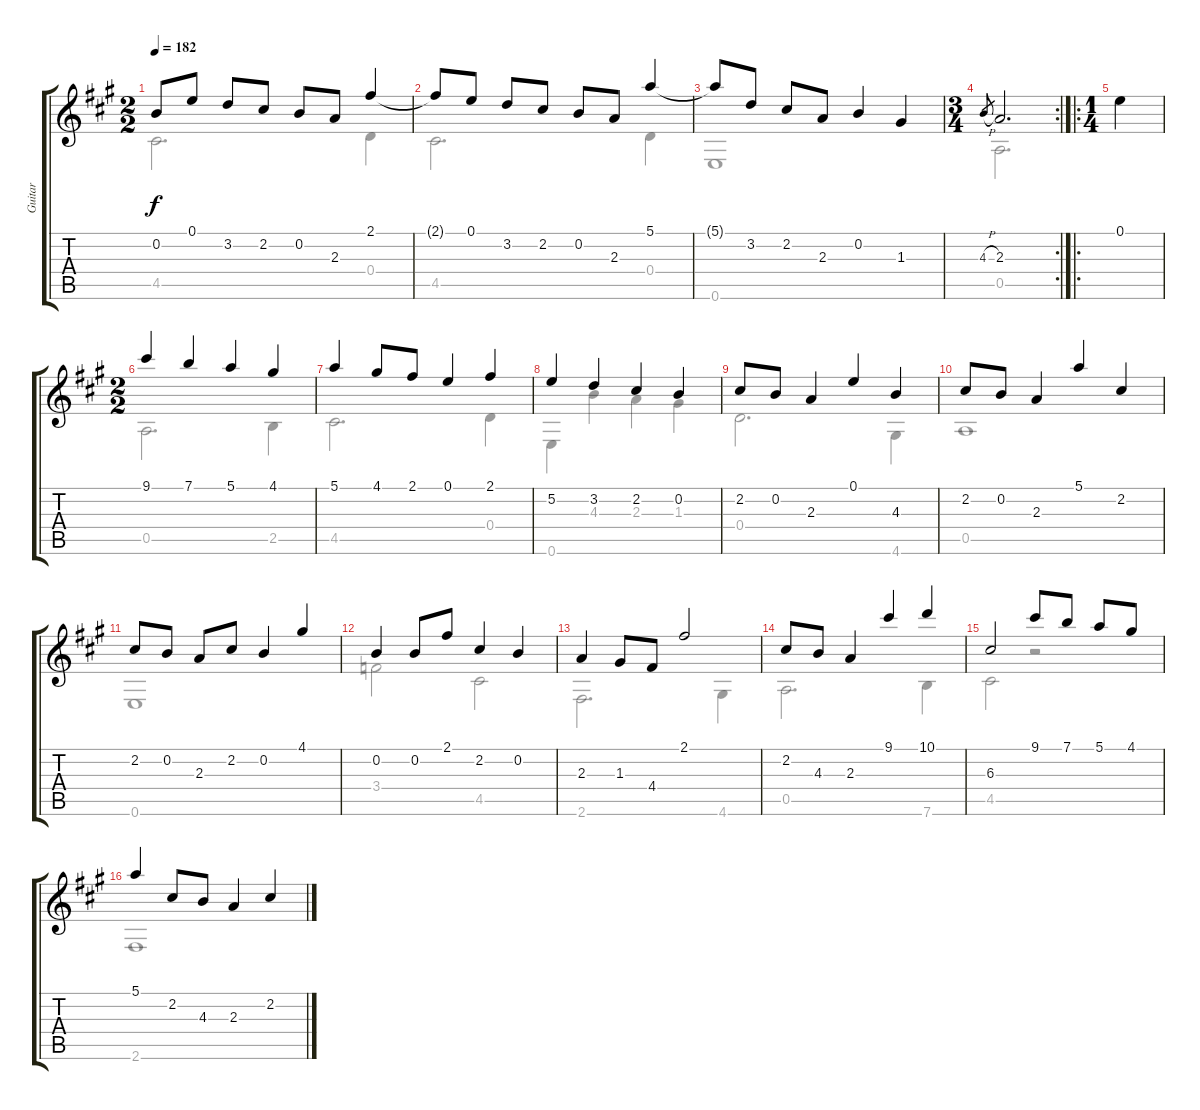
\track ("Guitar" "Guitar") {instrument acousticguitarnylon}
\staff {score tabs}
\tuning (E4 B3 G3 D3 A2 E2) {hide}
\voice
\ts (2 2)
\tempo 182
\clef g2
\ks a
0.2{t}.8{dy f} 0.1.8 3.2.8 2.2.8 0.2.8 2.3.8 2.1.4 |
2.1{t}.8 0.1.8 3.2.8 2.2.8 0.2.8 2.3.8 5.1.4 |
5.1{t}.8 3.2.8 2.2.8 2.3.8 0.2.4 1.3.4 |
\rc 2
\ts (3 4)
4.3{h}.8{gr} 2.3.2{d} |
\ro
\ts (1 4)
0.1.4 |
\ts (2 2)
9.1.4 7.1.4 5.1.4 4.1.4 |
5.1.4 4.1.8 2.1.8 0.1.4 2.1.4 |
5.2.4 3.2.4 2.2.4 0.2.4 |
2.2.8 0.2.8 2.3.4 0.1.4 4.3.4 |
2.2.8 0.2.8 2.3.4 5.1.4 2.2.4 |
2.2.8 0.2.8 2.3.8 2.2.8 0.2.4 4.1.4 |
0.2.4 0.2.8 2.1.8 2.2.4 0.2.4 |
2.3.4 1.3.8 4.4.8 2.1.2 |
2.2.8 4.3.8 2.3.4 9.1.4 10.1.4 |
6.3.2 9.1.8 7.1.8 5.1.8 4.1.8 |
5.1.4 2.2.8 4.3.8 2.3.4 2.2.4
\voice
\clef g2
\ottava regular
\simile none
\ks a
4.5.2{d dy f} 0.4.4 |
4.5.2{d} 0.4.4 |
0.6.1 |
0.5.2{d} |
|
0.5.2{d} 2.5.4 |
4.5.2{d} 0.4.4 |
0.6.4 4.3.4 2.3.4 1.3.4 |
0.4.2{d} 4.6.4 |
0.5.1 |
0.6.1 |
3.4.2 4.5.2 |
2.6.2{d} 4.6.4 |
0.5.2{d} 7.6.4 |
4.5.2 r.2 |
2.6.1
